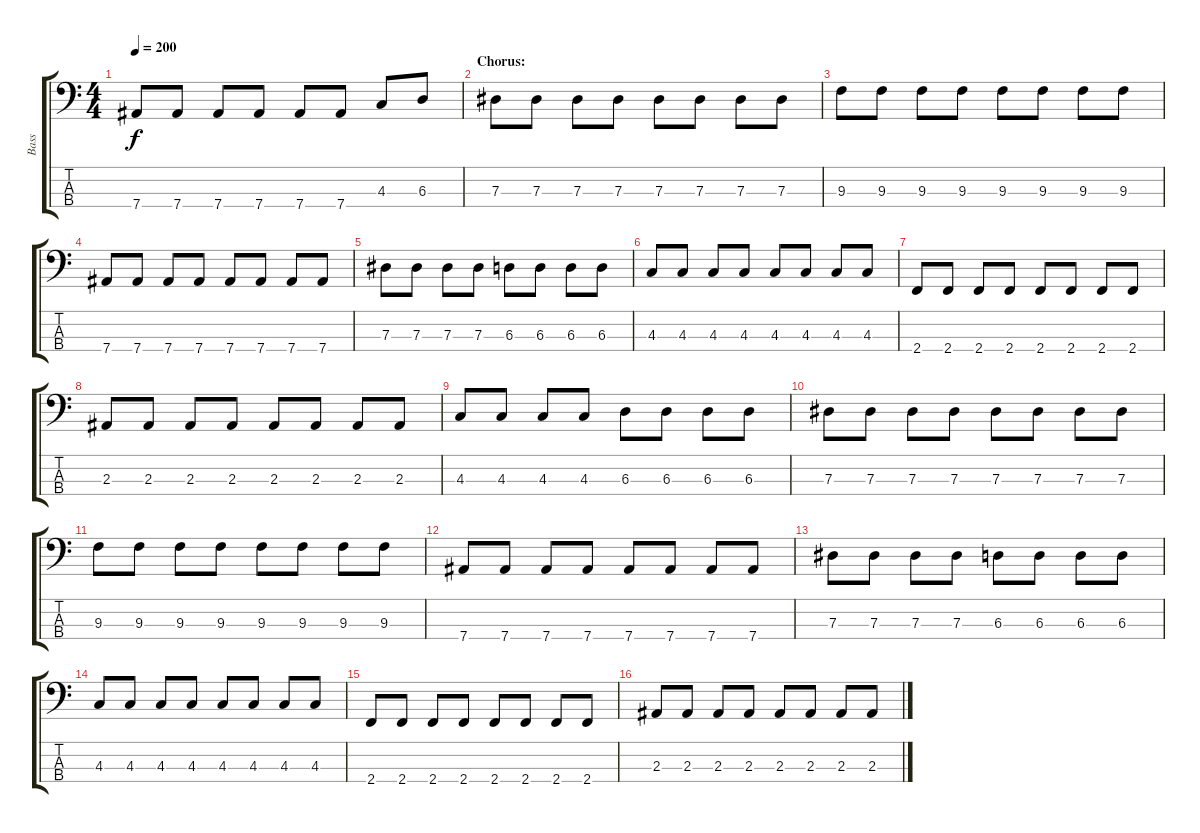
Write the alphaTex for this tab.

\track ("Bass" "Bass") {instrument electricbassfinger}
\staff {score tabs}
\tuning (Gb2 Db2 Ab1 Eb1) {hide}
\ts (4 4)
\tempo 200
\clef f4
\ks c
7.4.8{dy f} 7.4.8 7.4.8 7.4.8 7.4.8 7.4.8 4.3.8 6.3.8 |
\section ("" "Chorus:")
7.3.8 7.3.8 7.3.8 7.3.8 7.3.8 7.3.8 7.3.8 7.3.8 |
9.3.8 9.3.8 9.3.8 9.3.8 9.3.8 9.3.8 9.3.8 9.3.8 |
7.4.8 7.4.8 7.4.8 7.4.8 7.4.8 7.4.8 7.4.8 7.4.8 |
7.3.8 7.3.8 7.3.8 7.3.8 6.3.8 6.3.8 6.3.8 6.3.8 |
4.3.8 4.3.8 4.3.8 4.3.8 4.3.8 4.3.8 4.3.8 4.3.8 |
2.4.8 2.4.8 2.4.8 2.4.8 2.4.8 2.4.8 2.4.8 2.4.8 |
2.3.8 2.3.8 2.3.8 2.3.8 2.3.8 2.3.8 2.3.8 2.3.8 |
4.3.8 4.3.8 4.3.8 4.3.8 6.3.8 6.3.8 6.3.8 6.3.8 |
7.3.8 7.3.8 7.3.8 7.3.8 7.3.8 7.3.8 7.3.8 7.3.8 |
9.3.8 9.3.8 9.3.8 9.3.8 9.3.8 9.3.8 9.3.8 9.3.8 |
7.4.8 7.4.8 7.4.8 7.4.8 7.4.8 7.4.8 7.4.8 7.4.8 |
7.3.8 7.3.8 7.3.8 7.3.8 6.3.8 6.3.8 6.3.8 6.3.8 |
4.3.8 4.3.8 4.3.8 4.3.8 4.3.8 4.3.8 4.3.8 4.3.8 |
2.4.8 2.4.8 2.4.8 2.4.8 2.4.8 2.4.8 2.4.8 2.4.8 |
2.3.8 2.3.8 2.3.8 2.3.8 2.3.8 2.3.8 2.3.8 2.3.8
